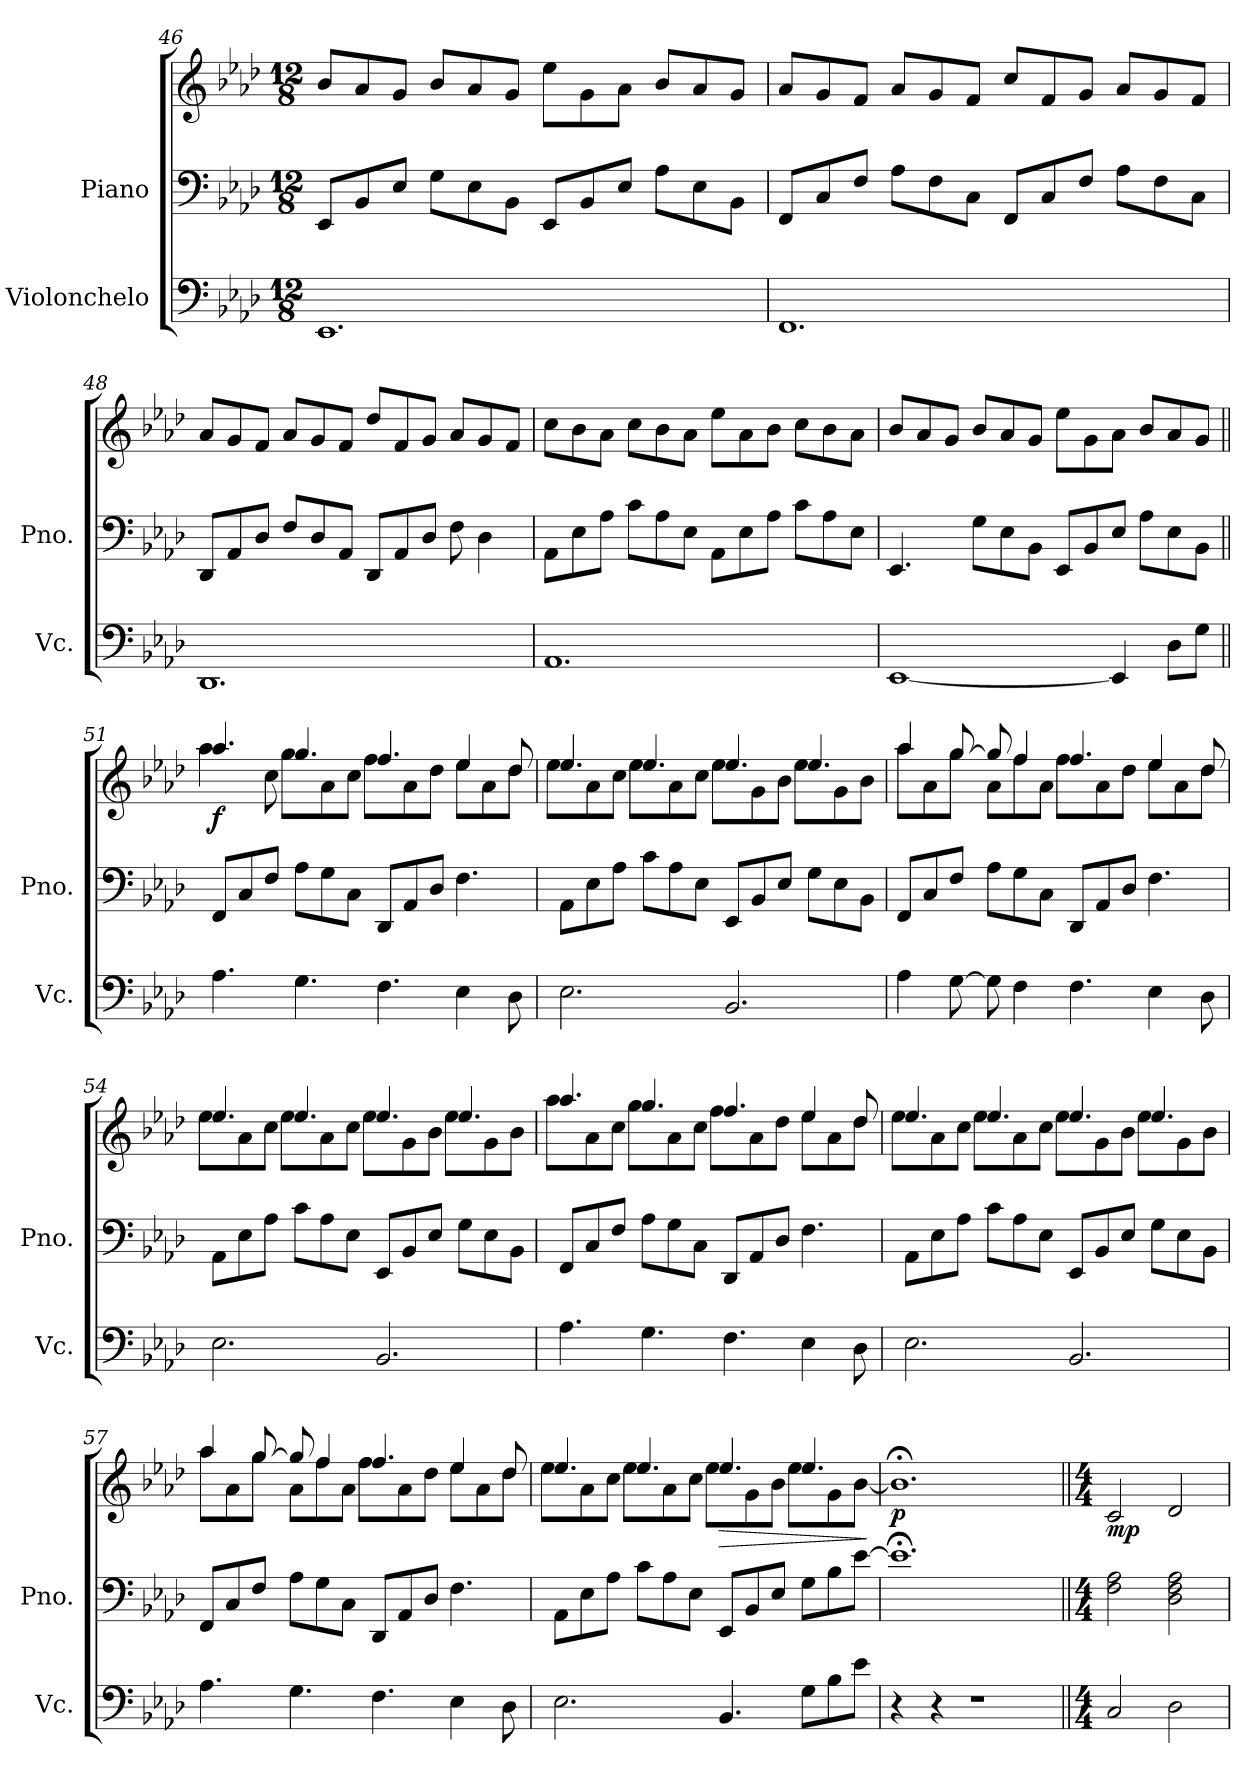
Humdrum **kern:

**kern	**kern	**kern	**dynam
*part2	*part1	*part1	*part1
*staff3	*staff2	*staff1	*staff1/2
*I"Violonchelo	*I"Piano	*	*
*I'Vc.	*I'Pno.	*	*
*clefF4	*clefF4	*clefG2	*
*k[b-e-a-d-]	*k[b-e-a-d-]	*k[b-e-a-d-]	*
*M12/8	*M12/8	*M12/8	*
=46	=46	=46	=46
1.EE-	8EE-/L	8b-/L	.
.	8BB-/	8a-/	.
.	8E-/J	8g/J	.
.	8G\L	8b-/L	.
.	8E-\	8a-/	.
.	8BB-\J	8g/J	.
.	8EE-/L	8ee-\L	.
.	8BB-/	8g\	.
.	8E-/J	8a-\J	.
.	8A-\L	8b-/L	.
.	8E-\	8a-/	.
.	8BB-\J	8g/J	.
!!LO:LB:g=z
=47	=47	=47	=47
1.FF	8FF/L	8a-/L	.
.	8C/	8g/	.
.	8F/J	8f/J	.
.	8A-\L	8a-/L	.
.	8F\	8g/	.
.	8C\J	8f/J	.
.	8FF/L	8cc/L	.
.	8C/	8f/	.
.	8F/J	8g/J	.
.	8A-\L	8a-/L	.
.	8F\	8g/	.
.	8C\J	8f/J	.
=48	=48	=48	=48
1.DD-	8DD-/L	8a-/L	.
.	8AA-/	8g/	.
.	8D-/J	8f/J	.
.	8F/L	8a-/L	.
.	8D-/	8g/	.
.	8AA-/J	8f/J	.
.	8DD-/L	8dd-/L	.
.	8AA-/	8f/	.
.	8D-/J	8g/J	.
.	8F\	8a-/L	.
.	4D-\	8g/	.
.	.	8f/J	.
=49	=49	=49	=49
1.AA-	8AA-\L	8cc\L	.
.	8E-\	8b-\	.
.	8A-\J	8a-\J	.
.	8c\L	8cc\L	.
.	8A-\	8b-\	.
.	8E-\J	8a-\J	.
.	8AA-\L	8ee-\L	.
.	8E-\	8a-\	.
.	8A-\J	8b-\J	.
.	8c\L	8cc\L	.
.	8A-\	8b-\	.
.	8E-\J	8a-\J	.
!!LO:PB:g=z
=50	=50	=50	=50
[1EE-	4.EE-/	8b-/L	.
.	.	8a-/	.
.	.	8g/J	.
.	8G\L	8b-/L	.
.	8E-\	8a-/	.
.	8BB-\J	8g/J	.
.	8EE-/L	8ee-\L	.
.	8BB-/	8g\	.
4EE-/]	8E-/J	8a-\J	.
.	8A-\L	8b-/L	.
8D-\L	8E-\	8a-/	.
8G\J	8BB-\J	8g/J	.
=51||	=51||	=51||	=51||
*	*	*MM144	*
*	*	*^	*
!	!	!	!	!LO:DY:b
4.A-\	8FF/L	4.aa-/	4aa-\	f
.	8C/	.	.	.
.	8F/J	.	8cc\	.
4.G\	8A-\L	4.gg/	8gg\L	.
.	8G\	.	8a-\	.
.	8C\J	.	8cc\J	.
4.F\	8DD-/L	4.ff/	8ff\L	.
.	8AA-/	.	8a-\	.
.	8D-/J	.	8dd-\J	.
4E-\	4.F\	4ee-/	8ee-\L	.
.	.	.	8a-\	.
8D-\	.	8dd-/	8dd-\J	.
!!LO:LB:g=z	!!
=52	=52	=52	=52	=52
2.E-\	8AA-\L	4.ee-/	8ee-\L	.
.	8E-\	.	8a-\	.
.	8A-\J	.	8cc\J	.
.	8c\L	4.ee-/	8ee-\L	.
.	8A-\	.	8a-\	.
.	8E-\J	.	8cc\J	.
2.BB-/	8EE-/L	4.ee-/	8ee-\L	.
.	8BB-/	.	8g\	.
.	8E-/J	.	8b-\J	.
.	8G\L	4.ee-/	8ee-\L	.
.	8E-\	.	8g\	.
.	8BB-\J	.	8b-\J	.
=53	=53	=53	=53	=53
4A-\	8FF/L	4aa-/	8aa-\L	.
.	8C/	.	8a-\	.
[8G\	8F/J	[8gg/	8gg\J	.
8G\]	8A-\L	8gg/]	8a-\L	.
4F\	8G\	4ff/	8ff\	.
.	8C\J	.	8a-\J	.
4.F\	8DD-/L	4.ff/	8ff\L	.
.	8AA-/	.	8a-\	.
.	8D-/J	.	8dd-\J	.
4E-\	4.F\	4ee-/	8ee-\L	.
.	.	.	8a-\	.
8D-\	.	8dd-/	8dd-\J	.
!!LO:LB:g=z	!!
=54	=54	=54	=54	=54
2.E-\	8AA-\L	4.ee-/	8ee-\L	.
.	8E-\	.	8a-\	.
.	8A-\J	.	8cc\J	.
.	8c\L	4.ee-/	8ee-\L	.
.	8A-\	.	8a-\	.
.	8E-\J	.	8cc\J	.
2.BB-/	8EE-/L	4.ee-/	8ee-\L	.
.	8BB-/	.	8g\	.
.	8E-/J	.	8b-\J	.
.	8G\L	4.ee-/	8ee-\L	.
.	8E-\	.	8g\	.
.	8BB-\J	.	8b-\J	.
=55	=55	=55	=55	=55
4.A-\	8FF/L	4.aa-/	8aa-\L	.
.	8C/	.	8a-\	.
.	8F/J	.	8cc\J	.
4.G\	8A-\L	4.gg/	8gg\L	.
.	8G\	.	8a-\	.
.	8C\J	.	8cc\J	.
4.F\	8DD-/L	4.ff/	8ff\L	.
.	8AA-/	.	8a-\	.
.	8D-/J	.	8dd-\J	.
4E-\	4.F\	4ee-/	8ee-\L	.
.	.	.	8a-\	.
8D-\	.	8dd-/	8dd-\J	.
!!LO:LB:g=z	!!
=56	=56	=56	=56	=56
2.E-\	8AA-\L	4.ee-/	8ee-\L	.
.	8E-\	.	8a-\	.
.	8A-\J	.	8cc\J	.
.	8c\L	4.ee-/	8ee-\L	.
.	8A-\	.	8a-\	.
.	8E-\J	.	8cc\J	.
2.BB-/	8EE-/L	4.ee-/	8ee-\L	.
.	8BB-/	.	8g\	.
.	8E-/J	.	8b-\J	.
.	8G\L	4.ee-/	8ee-\L	.
.	8E-\	.	8g\	.
.	8BB-\J	.	8b-\J	.
=57	=57	=57	=57	=57
4.A-\	8FF/L	4aa-/	8aa-\L	.
.	8C/	.	8a-\	.
.	8F/J	[8gg/	8gg\J	.
4.G\	8A-\L	8gg/]	8a-\L	.
.	8G\	4ff/	8ff\	.
.	8C\J	.	8a-\J	.
4.F\	8DD-/L	4.ff/	8ff\L	.
.	8AA-/	.	8a-\	.
.	8D-/J	.	8dd-\J	.
4E-\	4.F\	4ee-/	8ee-\L	.
.	.	.	8a-\	.
8D-\	.	8dd-/	8dd-\J	.
!!LO:PB:g=z	!!
=58	=58	=58	=58	=58
2.E-\	8AA-\L	4.ee-/	8ee-\L	.
.	8E-\	.	8a-\	.
.	8A-\J	.	8cc\J	.
.	8c\L	4.ee-/	8ee-\L	.
.	8A-\	.	8a-\	.
.	8E-\J	.	8cc\J	.
!	!	!	!	!LO:HP:b
4.BB-/	8EE-/L	4.ee-/	8ee-\L	>
.	8BB-/	.	8g\	.
.	8E-/J	.	8b-\J	.
8G\L	8G\L	4.ee-/	8ee-\L	.
8B-\	8B-\	.	8g\	.
8e-\J	[8e-\J	.	[8b-\J	.
*	*	*v	*v	*
.	.	.	]
=59	=59	=59	=59
!	!	!	!LO:DY:b
4r	1.e-;<]	1.b-;<]	p
4r	.	.	.
1r	.	.	.
=60||	=60||	=60||	=60||
*M4/4	*M4/4	*M4/4	*
*	*	*MM60	*
!	!	!	!LO:DY:b
2C/	2F\ 2A-\	2c/	mp
2D-\	2D-\ 2F\ 2A-\	2d-/	.
=	=	=	=
*-	*-	*-	*-
